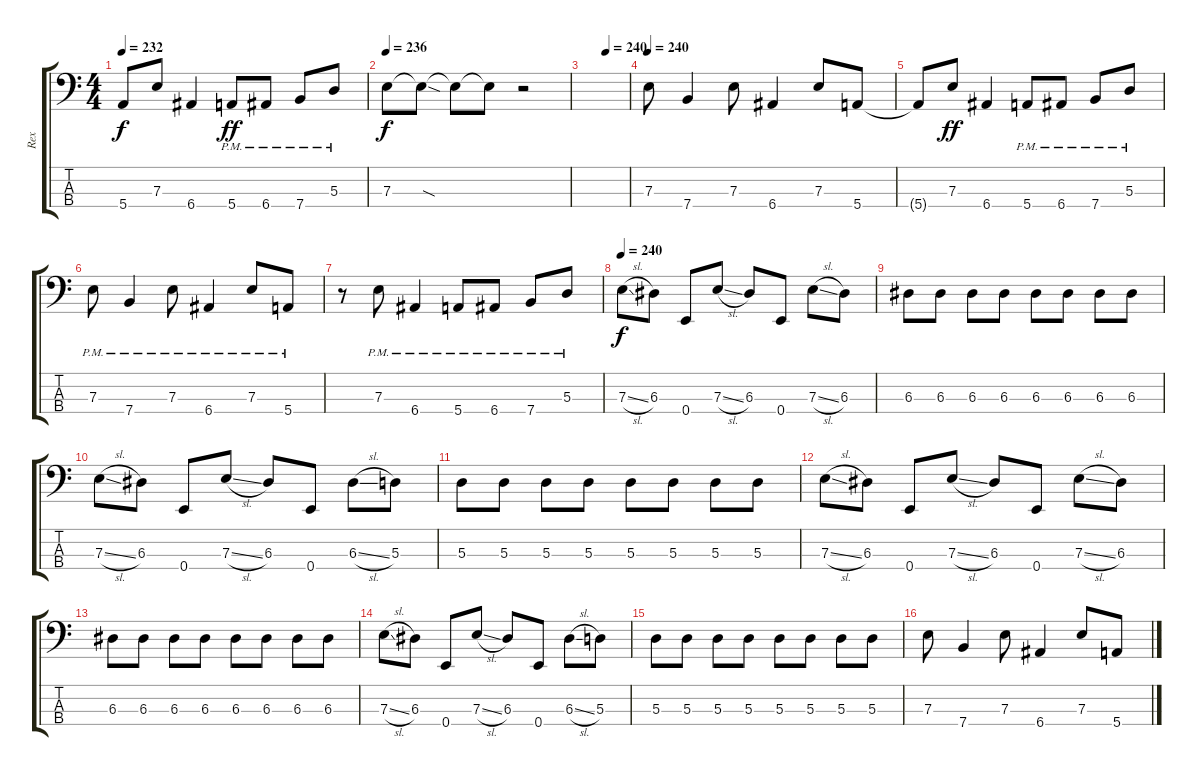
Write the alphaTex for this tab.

\track ("Rex" "Rex") {instrument electricbassfinger}
\staff {score tabs}
\tuning (G2 D2 A1 E1) {hide}
\ts (4 4)
\tempo 232
\clef f4
\ks c
5.4{t}.8{dy f} 7.3.8 6.4.4 5.4{pm}.8{dy ff} 6.4{pm}.8 7.4{pm}.8 5.3{pm}.8 |
\tempo 236
7.3.8{dy f} 7.3{sod t}.8 7.3{t}.8 7.3{t}.8 r.2 |
\tempo (240 0.5)
|
\tempo 240
7.3.8 7.4.4 7.3.8 6.4.4 7.3.8 5.4.8 |
5.4{t}.8 7.3.8{dy ff} 6.4.4 5.4{pm}.8 6.4{pm}.8 7.4{pm}.8 5.3{pm}.8 |
7.3{pm}.8 7.4{pm}.4 7.3{pm}.8 6.4{pm}.4 7.3{pm}.8 5.4{pm}.8 |
r.8 7.3{pm}.8 6.4{pm}.4 5.4{pm}.8 6.4{pm}.8 7.4{pm}.8 5.3{pm}.8 |
\tempo 240
7.3{sl}.8{dy f} 6.3.8 0.4.8 7.3{sl}.8 6.3.8 0.4.8 7.3{sl}.8 6.3.8 |
6.3.8 6.3.8 6.3.8 6.3.8 6.3.8 6.3.8 6.3.8 6.3.8 |
7.3{sl}.8 6.3.8 0.4.8 7.3{sl}.8 6.3.8 0.4.8 6.3{sl}.8 5.3.8 |
5.3.8 5.3.8 5.3.8 5.3.8 5.3.8 5.3.8 5.3.8 5.3.8 |
7.3{sl}.8 6.3.8 0.4.8 7.3{sl}.8 6.3.8 0.4.8 7.3{sl}.8 6.3.8 |
6.3.8 6.3.8 6.3.8 6.3.8 6.3.8 6.3.8 6.3.8 6.3.8 |
7.3{sl}.8 6.3.8 0.4.8 7.3{sl}.8 6.3.8 0.4.8 6.3{sl}.8 5.3.8 |
5.3.8 5.3.8 5.3.8 5.3.8 5.3.8 5.3.8 5.3.8 5.3.8 |
7.3.8 7.4.4 7.3.8 6.4.4 7.3.8 5.4.8
